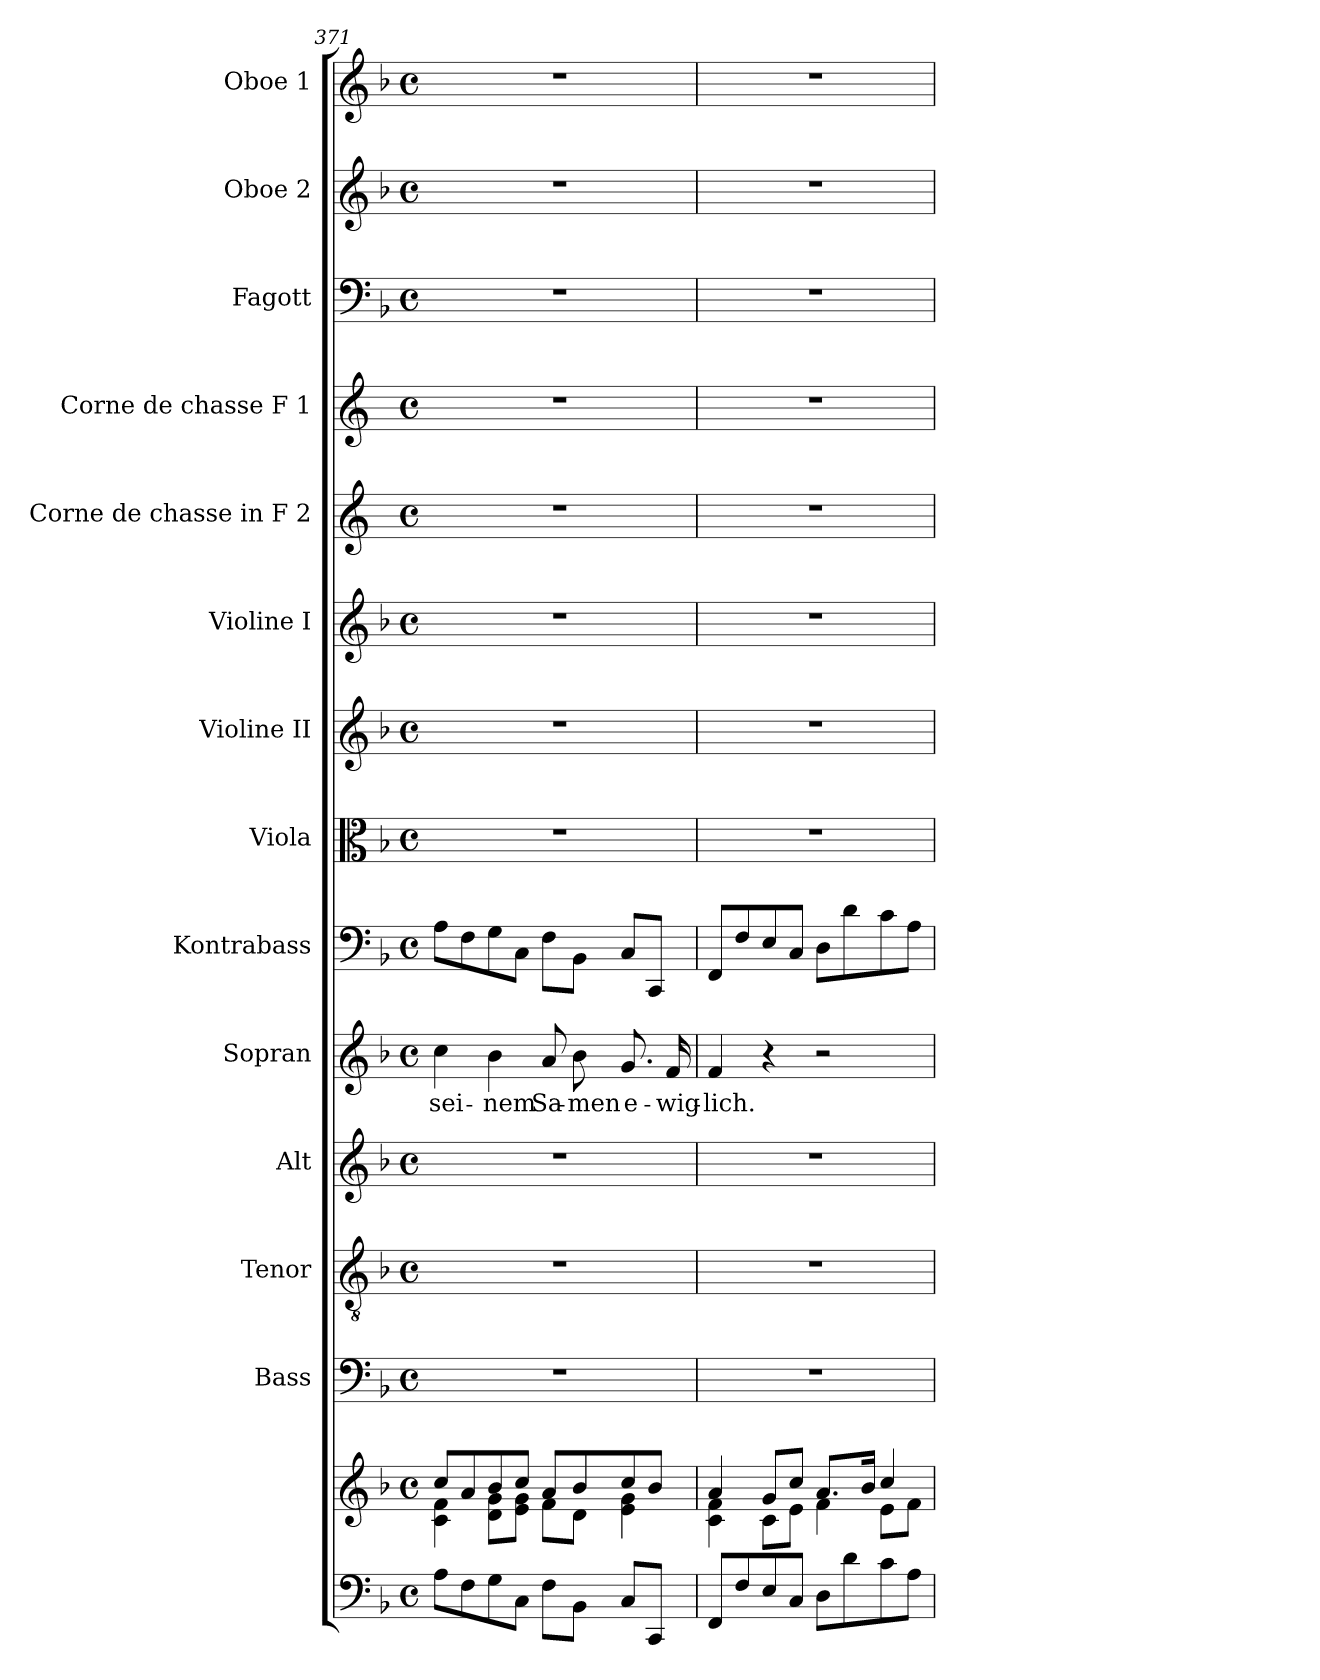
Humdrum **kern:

**kern	**kern	**kern	**kern	**kern	**kern	**text	**kern	**kern	**kern	**kern	**kern	**kern	**kern	**kern	**kern
*part14	*part14	*part13	*part12	*part11	*part10	*part10	*part9	*part8	*part7	*part6	*part5	*part4	*part3	*part2	*part1
*staff15	*staff14	*staff13	*staff12	*staff11	*staff10	*staff10	*staff9	*staff8	*staff7	*staff6	*staff5	*staff4	*staff3	*staff2	*staff1
*	*	*I"Bass	*I"Tenor	*I"Alt	*I"Sopran	*	*I"Kontrabass	*I"Viola	*I"Violine II	*I"Violine I	*I"Corne de chasse in F 2	*I"Corne de chasse F 1	*I"Fagott	*I"Oboe 2	*I"Oboe 1
*	*	*I'B.	*I'T.	*I'A.	*I'S.	*	*I'Kb.	*I'Vla.	*I'Vl. II	*I'Vl. I	*	*	*I'Fg.	*I'Ob. 2	*I'Ob. 1
*clefF4	*clefG2	*clefF4	*clefGv2	*clefG2	*clefG2	*	*clefF4	*clefC3	*clefG2	*clefG2	*clefG2	*clefG2	*clefF4	*clefG2	*clefG2
*	*	*	*	*	*	*	*ITrd7c12	*	*	*	*ITrd4c7	*ITrd4c7	*	*	*
*k[b-]	*k[b-]	*k[b-]	*k[b-]	*k[b-]	*k[b-]	*	*k[b-]	*k[b-]	*k[b-]	*k[b-]	*k[b-]	*k[b-]	*k[b-]	*k[b-]	*k[b-]
*F:	*F:	*F:	*F:	*F:	*F:	*	*F:	*F:	*F:	*F:	*F:	*F:	*F:	*F:	*F:
*M4/4	*M4/4	*M4/4	*M4/4	*M4/4	*M4/4	*	*M4/4	*M4/4	*M4/4	*M4/4	*M4/4	*M4/4	*M4/4	*M4/4	*M4/4
*met(c)	*met(c)	*met(c)	*met(c)	*met(c)	*met(c)	*	*met(c)	*met(c)	*met(c)	*met(c)	*met(c)	*met(c)	*met(c)	*met(c)	*met(c)
=371	=371	=371	=371	=371	=371	=371	=371	=371	=371	=371	=371	=371	=371	=371	=371
*	*^	*	*	*	*	*	*	*	*	*	*	*	*	*	*
!	!	!	!	!	!	!	!LO:LY:b	!	!	!	!	!	!	!	!	!
8A\L	8cc/L	4c\ 4f\	1r	1r	1r	4cc\	sei-	8AA\L	1r	1r	1r	1r	1r	1r	1r	1r
8F\	8a/	.	.	.	.	.	.	8FF\	.	.	.	.	.	.	.	.
!	!	!	!	!	!	!	!LO:LY:b	!	!	!	!	!	!	!	!	!
8G\	8b-/	8d\ 8g\L	.	.	.	4b-\	-nem	8GG\	.	.	.	.	.	.	.	.
8C\J	8cc/J	8e\ 8g\J	.	.	.	.	.	8CC\J	.	.	.	.	.	.	.	.
!	!	!	!	!	!	!	!LO:LY:b	!	!	!	!	!	!	!	!	!
8F\L	8a/L	8f\L	.	.	.	8a/	Sa-	8FF\L	.	.	.	.	.	.	.	.
!	!	!	!	!	!	!	!LO:LY:b	!	!	!	!	!	!	!	!	!
8BB-\J	8b-/	8d\J	.	.	.	8b-\	-men	8BBB-\J	.	.	.	.	.	.	.	.
!	!	!	!	!	!	!	!LO:LY:b	!	!	!	!	!	!	!	!	!
8C/L	8cc/	4e\ 4g\	.	.	.	8.g/	e-	8CC/L	.	.	.	.	.	.	.	.
8CC/J	8b-/J	.	.	.	.	.	.	8CCC/J	.	.	.	.	.	.	.	.
!	!	!	!	!	!	!	!LO:LY:b	!	!	!	!	!	!	!	!	!
.	.	.	.	.	.	16f/	-wig-	.	.	.	.	.	.	.	.	.
=372	=372	=372	=372	=372	=372	=372	=372	=372	=372	=372	=372	=372	=372	=372	=372	=372
!	!	!	!	!	!	!	!LO:LY:b	!	!	!	!	!	!	!	!	!
8FF/L	4a/	4c\ 4f\	1r	1r	1r	4f/	-lich.	8FFF/L	1r	1r	1r	1r	1r	1r	1r	1r
8F/	.	.	.	.	.	.	.	8FF/	.	.	.	.	.	.	.	.
8E/	8g/L	8c\L	.	.	.	4r	.	8EE/	.	.	.	.	.	.	.	.
8C/J	8cc/J	8e\J	.	.	.	.	.	8CC/J	.	.	.	.	.	.	.	.
8D\L	8.a/L	4f\	.	.	.	2r	.	8DD\L	.	.	.	.	.	.	.	.
8d\	.	.	.	.	.	.	.	8D\	.	.	.	.	.	.	.	.
.	16b-/Jk	.	.	.	.	.	.	.	.	.	.	.	.	.	.	.
8c\	4cc/	8e\L	.	.	.	.	.	8C\	.	.	.	.	.	.	.	.
8A\J	.	8f\J	.	.	.	.	.	8AA\J	.	.	.	.	.	.	.	.
*	*v	*v	*	*	*	*	*	*	*	*	*	*	*	*	*	*
=	=	=	=	=	=	=	=	=	=	=	=	=	=	=	=
*-	*-	*-	*-	*-	*-	*-	*-	*-	*-	*-	*-	*-	*-	*-	*-
